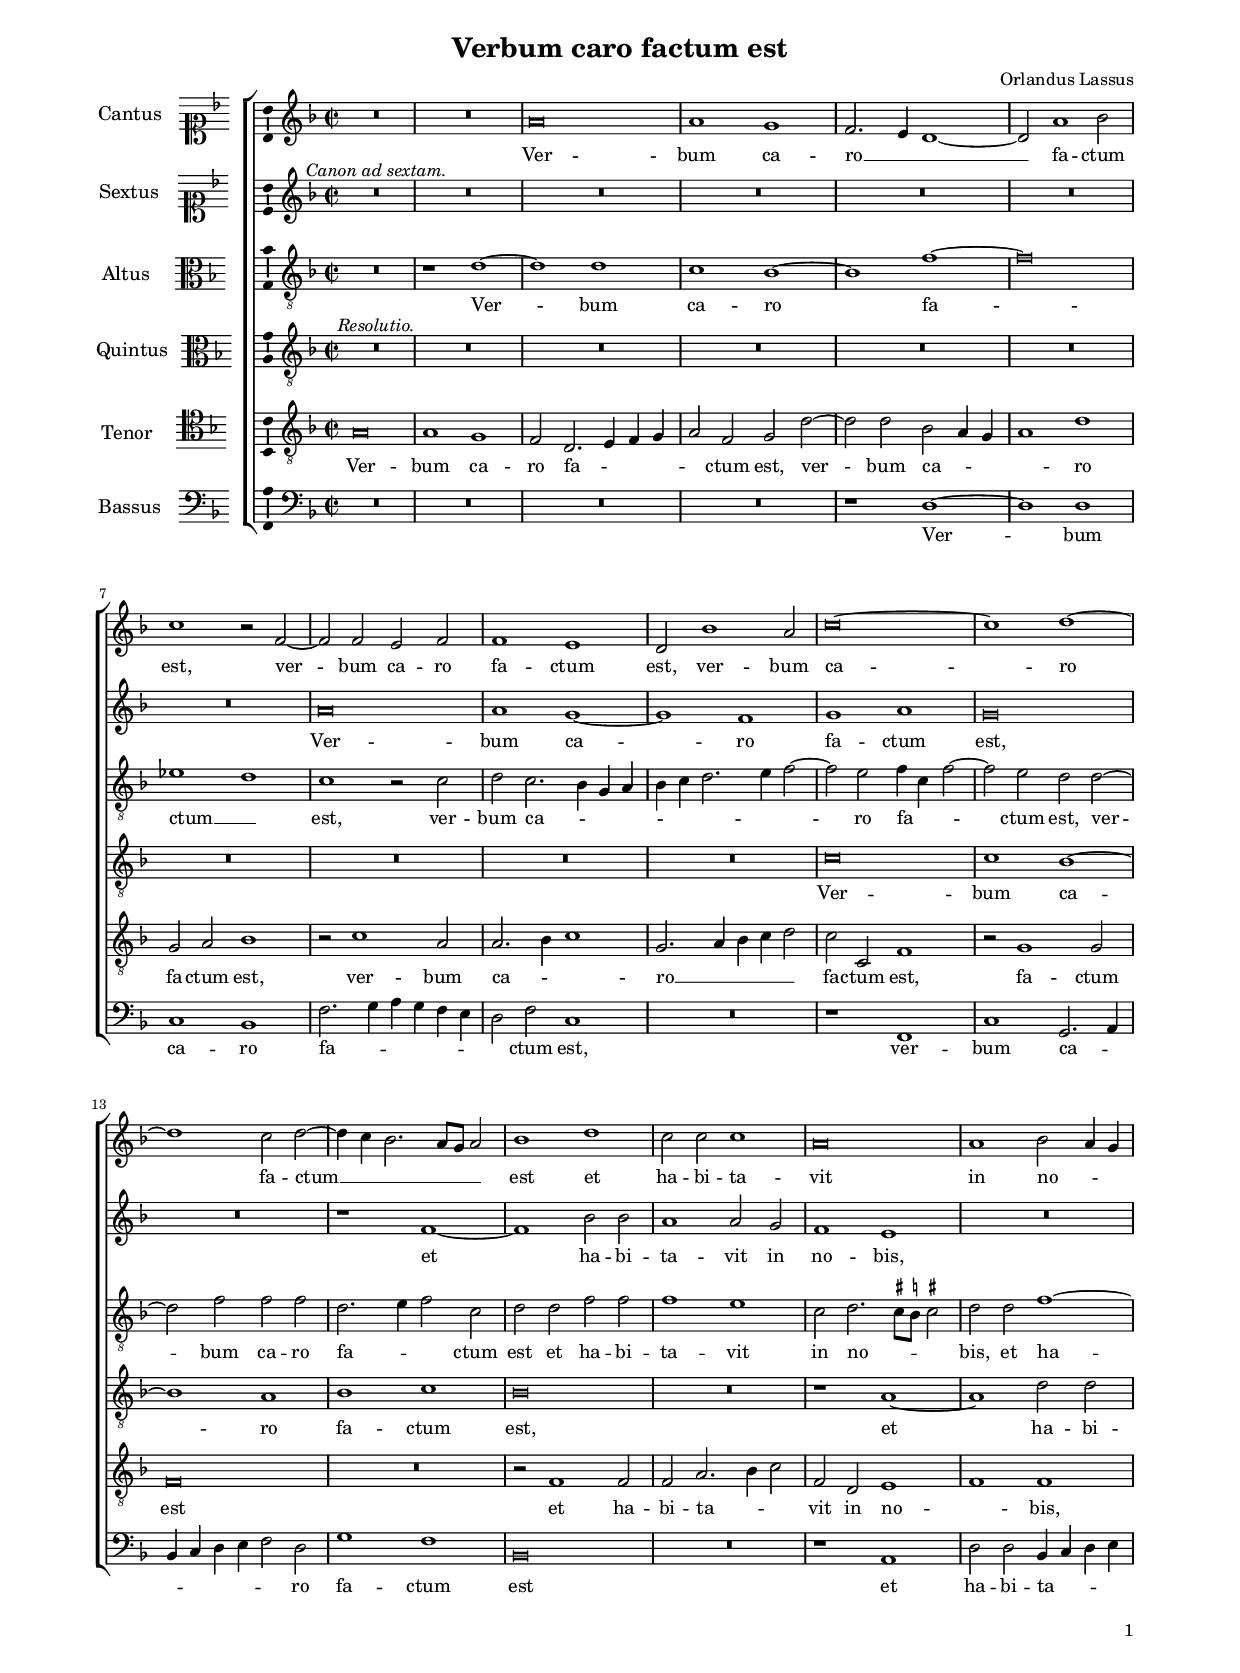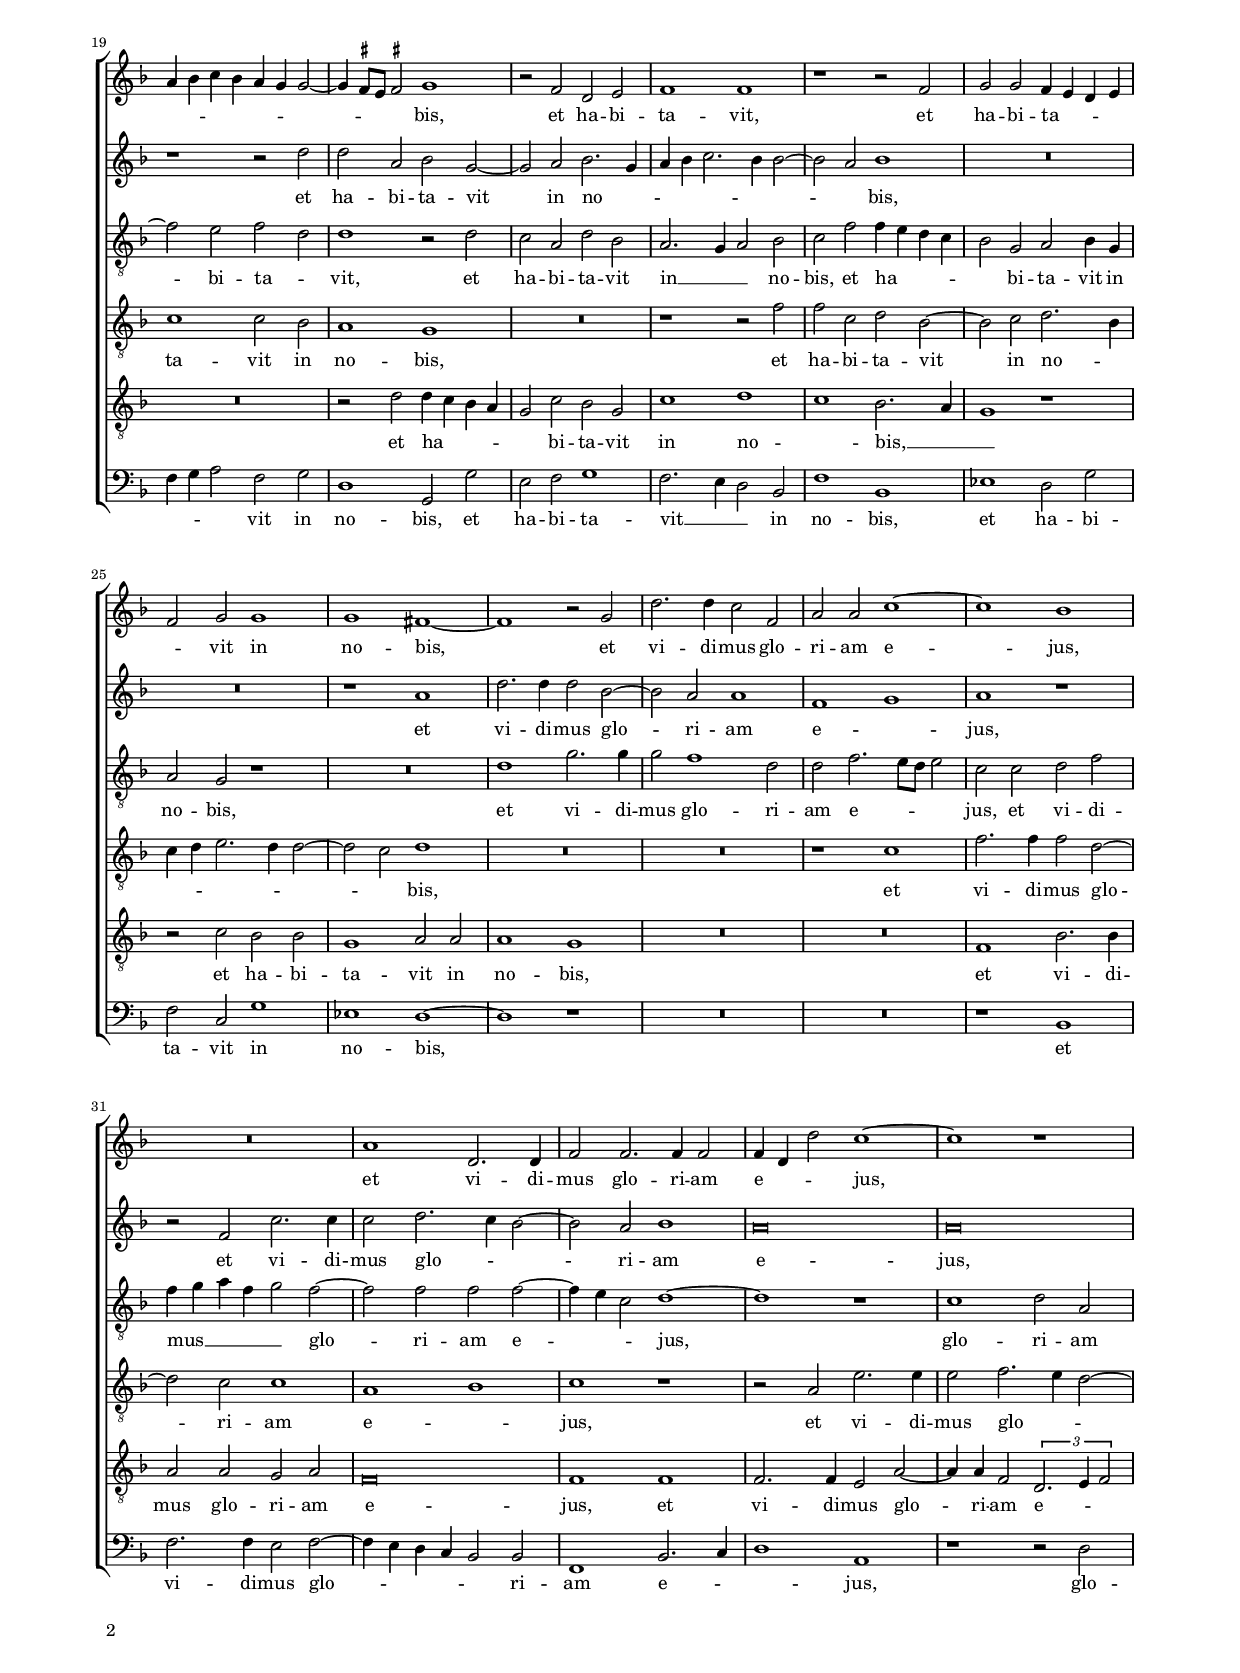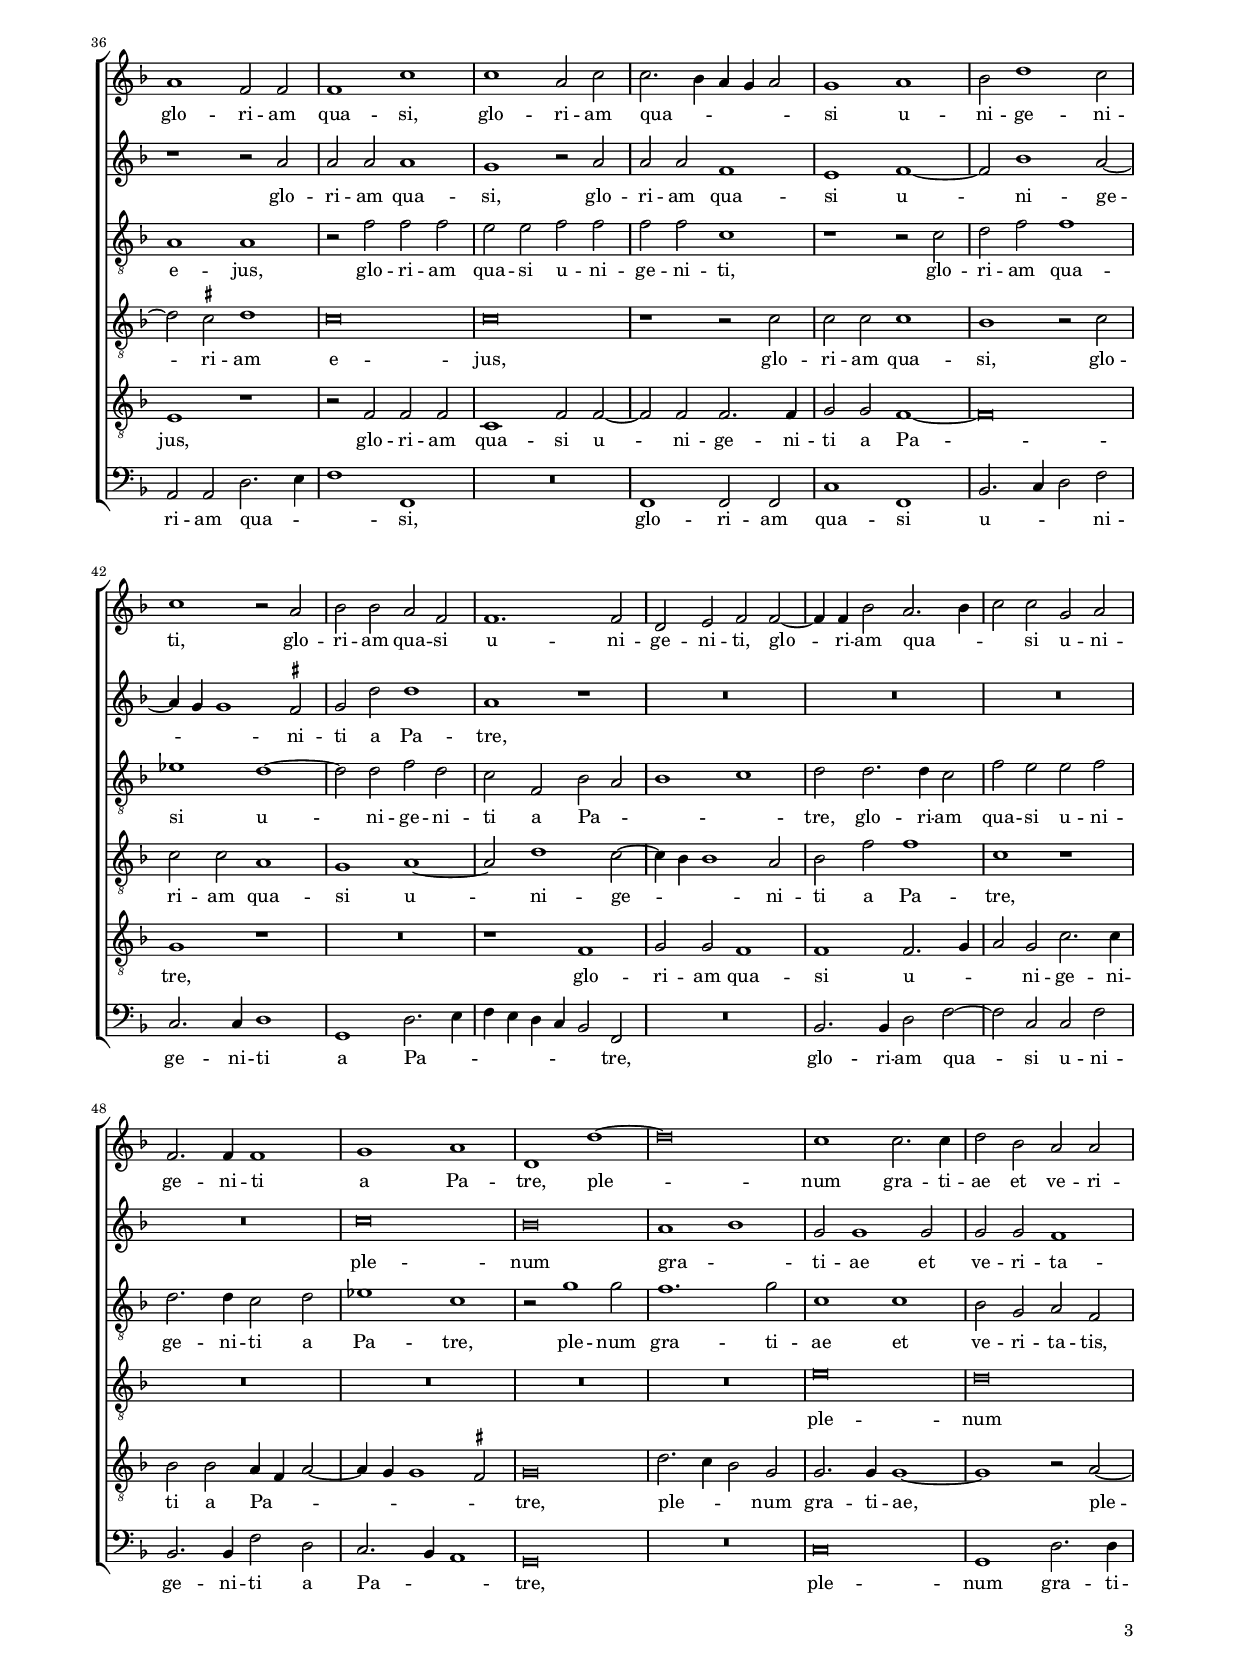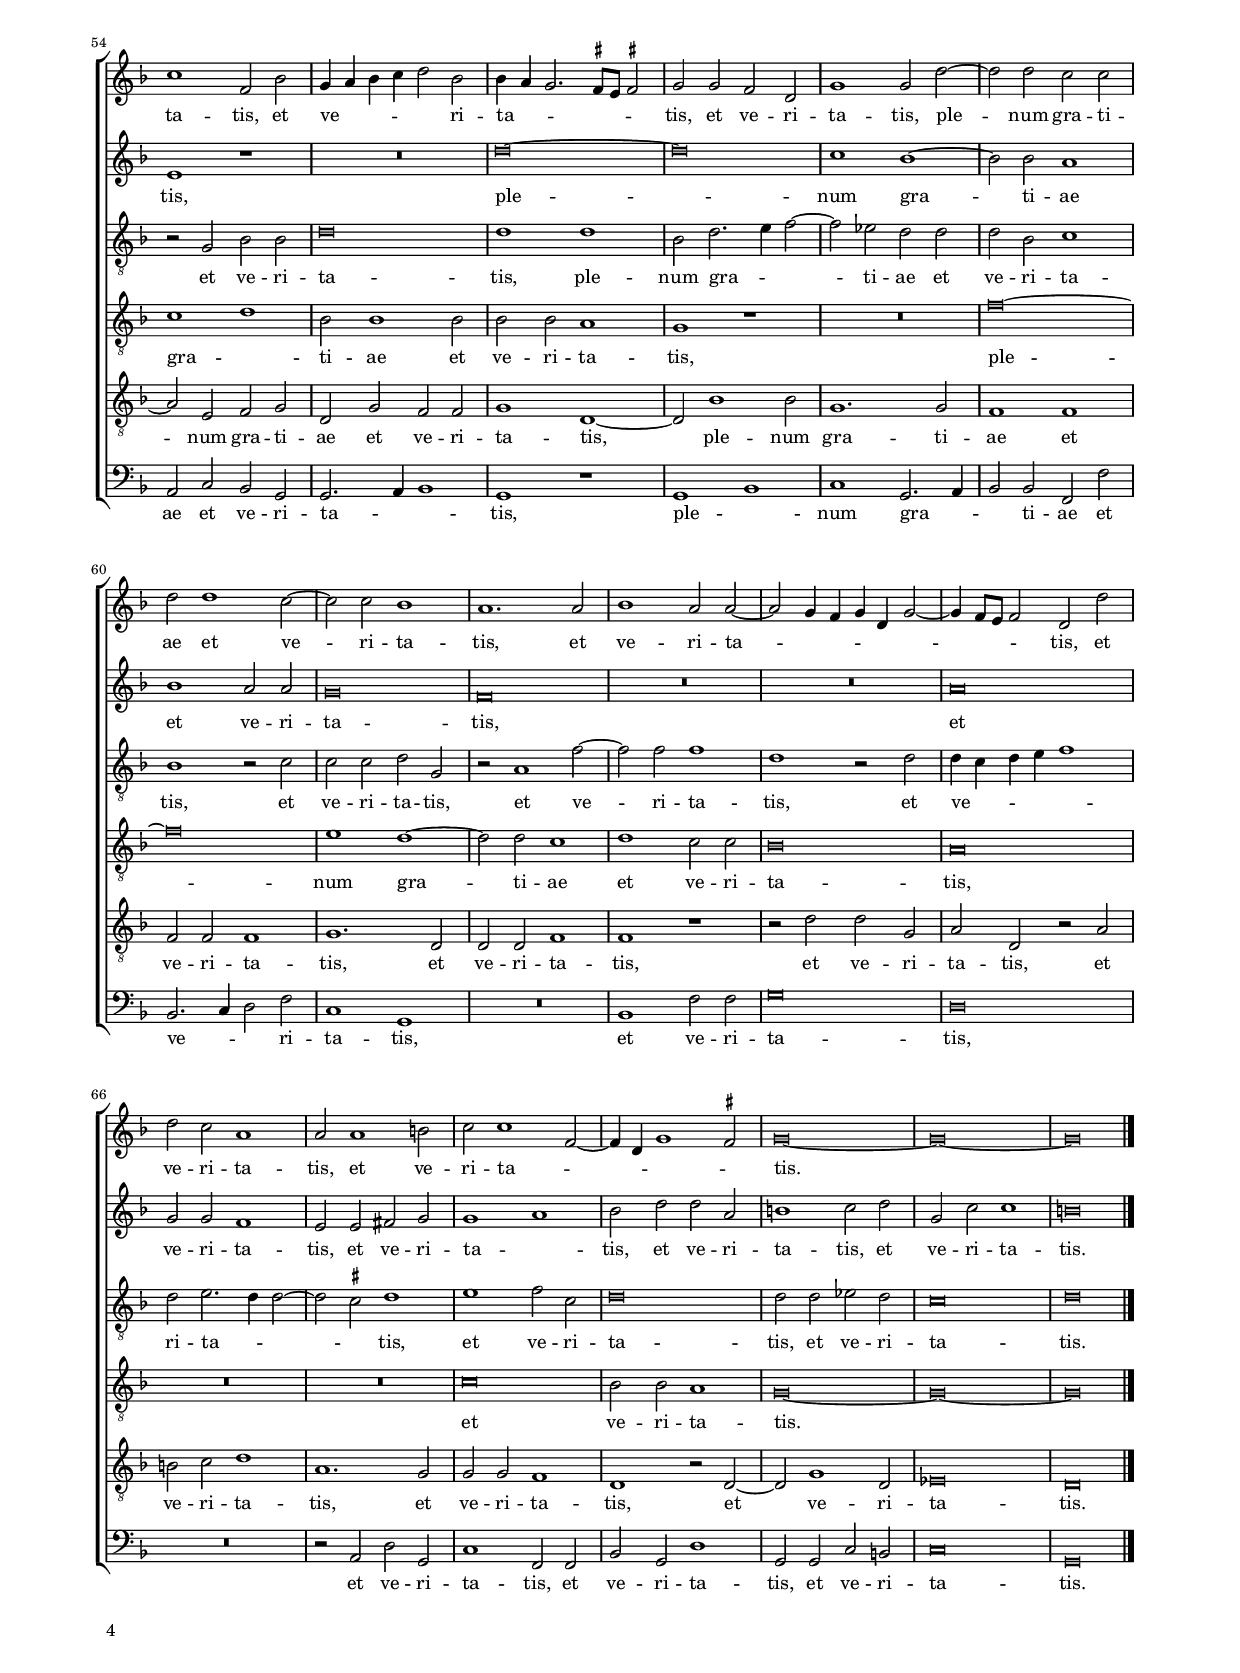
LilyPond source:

\header
{
  title="Verbum caro factum est"
  composer="Orlandus Lassus"
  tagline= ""
}

\version "2.22.0"
\include "deutsch.ly"
#(set-global-staff-size 15)
#(ly:set-option 'point-and-click #f)

	
global = {
	\key f \major
	\time 2/2 \set Score.measureLength = #(ly:make-moment 2/1)
    \set Score.tempoHideNote = ##t
    \tempo 2 = 90
	\skip 1*2*72 \bar "|."
	}

	ficta = { \once \set suggestAccidentals = ##t }
	
	forget = #(define-music-function (music) (ly:music?) #{
		\accidentalStyle forget
		$music
		\accidentalStyle default
		#})
        
        m = \melisma
        me = \melismaEnd


\paper
	{
	top-margin = 1.5 \cm
	bottom-margin = 1 \cm
	left-margin = 1.8 \cm
	right-margin = 1.8 \cm
	ragged-bottom = ##f
	ragged-last-bottom = ##t
	print-page-number = ##f
	system-system-spacing = #'((basic-distance . 17) (minimum-distance . 14) (padding . 6) (strechability . 250))
    oddFooterMarkup=\markup   \fill-line { "" \fromproperty #'page:page-number-string }
    evenFooterMarkup=\markup  \fill-line { \fromproperty #'page:page-number-string "" }
    last-bottom-spacing = #'((basic-distance . 12) (minimum-distance . 7) (padding . 4))
	systems-per-page = 3
%	min-systems-per-page = 3
	}


incipitcantus = \markup { \score {
	{
	\set Staff.instrumentName = \markup { \fontsize #1 "Cantus" }
	\key f \major
	\clef soprano
	s4 \bar ""
	}
	\layout  {
	raggedright = ##t
	indent = 1.6\cm
	line-width = 2\cm
	\context { \Staff \remove Time_signature_engraver }
	}} \hspace #1 }
	

incipitsextus = \markup { \score {
	{
	\set Staff.instrumentName = \markup { \fontsize #1 "Sextus" }
	\key f \major
	\clef soprano
	s4 \bar ""
	}
	\layout  {
	raggedright = ##t
	indent = 1.6\cm
	line-width = 2\cm
	\context { \Staff \remove Time_signature_engraver }
	}} \hspace #1 }
      
      
incipitaltus = \markup { \score {
	{
	\set Staff.instrumentName = \markup { \fontsize #1 "Altus" }
	\key f \major
	\clef alto
	s4 \bar ""
	}
	\layout  {
	raggedright = ##t
	indent = 1.6\cm
	line-width = 2\cm
	\context { \Staff \remove Time_signature_engraver }
	}} \hspace #1 }
 
      
incipitquintus = \markup { \score {
	{
	\set Staff.instrumentName = \markup { \fontsize #1 "Quintus" }
	\key f \major
	\clef alto
	s4 \bar ""
	}
	\layout  {
	raggedright = ##t
	indent = 1.6\cm
	line-width = 2\cm
	\context { \Staff \remove Time_signature_engraver }
	}} \hspace #1 }

      
incipittenor = \markup { \score {
	{
	\set Staff.instrumentName = \markup { \fontsize #1 "Tenor" }
	\key f \major
	\clef tenor
	s4 \bar ""
	}
	\layout  {
	raggedright = ##t
	indent = 1.6\cm
	line-width = 2\cm
	\context { \Staff \remove Time_signature_engraver }
	}} \hspace #1 }
      

      
incipitbassus = \markup { \score {
	{
	\set Staff.instrumentName = \markup { \fontsize #1 "Bassus" }
	\key f \major
	\clef bass
	s4 \bar ""
	}
	\layout  {
	raggedright = ##t
	indent = 1.6\cm
	line-width = 2\cm
	\context { \Staff \remove Time_signature_engraver }
	}} \hspace #1 }


cantus =  \relative c''
	{
	R\breve
	R\breve
	a\breve
	a1 g
%5
	f2. \m e4 d1~
	d2 \me a'1 b2 |
	c1 r2 f,~
	f2 f e f
	f1 e
%10
	d2 b'1 a2
	c\breve~ |
	c1 d~
	d1 c2 d~
	d4 \m c b2. a8 g a2 \me
%15
	b1 d
	c2 c c1 |
	a\breve
	a1 \slurDown b2 \m a4 g
	a4 b c b a g g2~
%20
	g4 \ficta fis8 e \ficta fis!2 \me g1
	r2 f d e |
	f1 f
	r1 r2 f
	g2 g f4 \m e d e
%25
	f2 \me g g1
	g1 fis~ |
	fis1 r2 g
	d'2. d4 c2 f,
	a2 a c1~
%30
	c1 b
	R\breve |
	a1 d,2. d4
	f2 f2. f4 f2
	f4 \m d d'2 \me c1~
%35
	c1 r
	a1 f2 f |
	f1 c'
	c1 a2 c
	c2. \m b4 a g a2 \me
%40
	g1 a
	b2 d1 c2 |
	c1 r2 a
	b2 b a f
	f1. f2
%45
	d2 e f f~
	f4 f b2 a2. \m b4 |
	c2 \me c g a
	f2. f4 f1
	g1 a
%50
	d,1 d'~
	d\breve |
	c1 c2. c4
	d2 b a a
	c1 f,2 b
%55
	g4 \m a b c d2 \me b
	\slurDown b4 \m a g2. \ficta fis8 e \ficta fis!2 \me |
	g2 g f d
	g1 g2 d'~
	d2 d c c
%60
	d2 d1 c2~
	c2 c b1 |
	a1. a2
	b1 a2 a~
	a2 \m g4 f g d g2~
%65
	g4 f8 e f2 \me d d'
	d2 c a1 |
	a2 a1 h2
	c2 \slurDown c1 \m f,2~
	f4 d g1 \ficta fis2 \me
%70
	g\breve~ |
	g\breve~
	g\breve
	}
	

sextus = \relative c''
	{
	R\breve^\markup { \italic "Canon ad sextam." }
	R\breve
	R\breve
	R\breve
%5
	R\breve
	R\breve
	R\breve
	a\breve
	a1 g~
%10
	g1 f |
	g1 a
	g\breve
	R\breve
	r1 f~
%15
	f1 b2 b |
	a1 a2 g
	f1 e
	R\breve
	r1 r2 d'
%20
	d2 a b g~ |
	g2 a b2. \m g4
	a4 b c2. b4 b2~
	b2 a \me b1
	R\breve
%25
	R\breve |
	r1 a
	d2. d4 d2 b~
	b2 a a1
	f1 \m g \me
%30
	a1 r |
	r2 f c'2. c4
	c2 d2. \m c4 b2~
	b2 \me a b1
	a\breve
%35
	a\breve |
	r1 r2 a
	a2 a a1
	g1 r2 a
	a2 a f1
%40
	e1 f~ |
	f2 b1 a2~
	a4 \m g g1 \me \ficta fis2
	g2 d'2 d1
	a1 r
%45
	R\breve |
	R\breve
	R\breve
	R\breve
	c\breve
%50
	b\breve |
	a1 \m b \me
	g2 g1 g2
	g2 g f1
	e1 r
%55
	R\breve |
	d'\breve~
	d\breve
	c1 b~
	b2 b a1
%60
	b1 a2 a |
	g\breve
	f\breve
	R\breve
	R\breve
%65
	a\breve
	g2 g f1
	e2 e fis g
	g1 \m a \me
	b2 d d a
%70
	h1 c2 d |
	g,2 c c1
	h\breve
	}

altus =  \relative c'
        {
	R\breve
	r1 d~
	d1 d
	c1 b~
%5
	b1 f'~ |
	f\breve
	es1 \m d \me
	c1 r2 c
	d2 c2. \m b4 g a
%10
	b4 c d2. e4 f2~ |
	f2 \me e f4 \m c f2~
	f2 \me e d d~
	d2 f f f
	d2. \m e4 f2 \me c
%15
	d2 d f f |
	f1 e
	c2 \slurDown d2. \m \ficta cis8 \ficta h \ficta cis!2 \me
	d2 d f1~
	f2 e f \m d \me
%20
	d1 r2 d |
	c2 a d b
	a2. \m g4 a2 \me b
	c2 f f4 \m e d c
	b2 \me g a b4 g
%25
	a2 g r1 |
	R\breve
	d'1 g2. g4
	g2 f1 d2
	d2 f2. \m e8 d e2 \me
%30
	c2 c d f |
	f4 \m g a f g2 \me f~
	f2 f f f~
	f4 \m e c2 \me d1~
	d1 r
%35
	c1 d2 a |
	a1 a
	r2 f' f f
	e2 e f f
	f2 f c1
%40
	r1 r2 c |
	d2 f f1
	es1 d~
	d2 d f d
	c2 f, b \m a
%45
	b1 c \me |
	d2 d2. d4 c2
	f2 e e f
	d2. d4 c2 d
	es1 c
%50
	r2 g'1 g2 |
	f1. g2
	c,1 c
	b2 g a f
	r2 g b b
%55
	d\breve |
	d1 d
	b2 d2. \m e4 f2~
	f2 \me es d d
	d2 b c1
%60
	b1 r2 c |
	c2 c d g,
	r2 a1 f'2~
	f2 f f1
	d1 r2 d
%65
	d4 \m c d e f1 \me |
	d2 \slurDown e2. \m d4 d2~
	d2 \ficta cis \me d1
	e1 f2 c
	d\breve
%70
	d2 d es d |
	c\breve
	d\breve
	}
	
	
quintus  =  \relative c'
	{
	 R\breve^\markup { \italic "Resolutio." }
	R\breve
	R\breve
	R\breve
%5
	R\breve
	R\breve
	R\breve
	R\breve
	R\breve
%10
	R\breve
	c\breve
	c1 b~
	b1 a
	b1 c
%15
	b\breve |
	R\breve
	r1 a~
	a1 d2 d
	c1 c2 b
%20
	a1 g
	R\breve |
	r1 r2 f'
	f2 c d b~
	b2 c d2. \m b4
%25
	c4 d e2. d4 d2~
	d2 c \me d1 |
	R\breve
	R\breve
	r1 c
%30
	f2. f4 f2 d~
	d2 c c1 |
	a1 \m b \me
	c1 r
	r2 a e'2. e4
%35
	e2 f2. \m e4 d2~
	d2 \me \ficta cis d1 |
	c\breve
	c\breve
	r1 r2 c
%40
	c2 c c1
	b1 r2 c |
	c2 c a1
	g1 a~
	a2 d1 c2~
%45
	c4 \m b b1 \me a2
	b2 f' f1 |
	c1 r
	R\breve
	R\breve
%50
	R\breve
	R\breve |
	e\breve
	d\breve
	c1 \m d \me
%55
	b2 b1 b2
	b2 b a1 |
	g1 r
	R\breve
	f'\breve~
%60
	f\breve
	e1 d~ |
	d2 d c1
	d1 c2 c
	b\breve
%65
	a\breve
	R\breve |
	R\breve
	c\breve
	b2 b a1
%70
	g\breve~
	g\breve~ |
	g\breve
	}


tenor =  \relative c'
	{
	a\breve
	a1 g
	f2 d2. \m e4 f g
	a2 \me f g d'~
%5
	d2 d b \m a4 g |
	a1 \me d
	g,2 a b1
	r2 c1 a2
	a2. \m b4 c1 \me
%10
	g2. \m a4 b c d2 \me |
	c2 c, f1
	r2 g1 g2
	f\breve
	R\breve
%15
	r2 f1 f2 |
	f2 a2. \m b4 c2 \me
	f,2 d e1 \m
	f1 \me f
	R\breve
%20
	r2 d' d4 \m c b a
	g2 \me c b g
	c1 d \m
	c1 \me b2. \m a4
	g1 \me r
%25
	r2 c b b |
	g1 a2 a
	a1 g
	R\breve
	R\breve
%30
	f1 b2. b4
	a2 a g a
	f\breve
	f1 f
	f2. f4 e2 a~
%35
	a4 a f2 \tuplet 3/2 { d2. \m e4 f2 \me } |
	e1 r
	r2 f f f
	c1 f2 f~
	f2 f f2. f4
%40
	g2 g f1~ |
	f\breve
	g1 r
	R\breve
	r1 f
%45
	g2 g f1 |
	f1 f2. \m g4
	a2 \me g c2. c4
	b2 b \slurDown a4 \m f a2~
	a4 g g1 \ficta fis2 \me
%50
	g\breve |
	d'2. \m c4 b2 \me g
	g2. g4 g1~
	g1 r2 a~
	a2 e f g
%55
	d2 g f f |
	g1 d~
	d2 b'1 b2
	g1. g2
	f1 f
%60
	f2 f f1 |
	g1. d2
	d2 d f1
	f1 r
	r2 d' d g,
%65
	a2 d, r a' |
	h2 c d1
	a1. g2
	g2 g f1
	d1 r2 d~
%70
	d2 g1 d2 |
	es\breve
	d\breve
	}


bassus  =  \relative c
	{
	R\breve
	R\breve
	R\breve
	R\breve
%5
	r1 d~
	d1 d
	c1 b
	f'2. \m g4 a g f e
	d2 \me f c1
%10
	R\breve |
	r1 f,
	c'1 g2. \m a4
	b4 c d e f2 \me d
	g1 f
%15
	b,\breve |
	R\breve
	r1 a
	d2 d b4 \m c d e
	f4 g a2 \me f g
%20
	d1 g,2 g' |
	e2 f g1
	f2. \m e4 d2 \me b
	f'1 b,
	es1 d2 g
%25
	f2 c g'1 |
	es1 d~
	d1 r
	R\breve
	R\breve
%30
	r1 b |
	f'2. f4 e2 f~
	f4 \m e d c b2 \me b
	f1 b2. \m c4
	d1 \me a
%35
	r1 r2 d |
	a2 a d2. \m e4
	f1 \me f,
	R\breve
	f1 f2 f
%40
	c'1 f, |
	b2. \m c4 d2 \me f
	c2. c4 d1
	g,1 d'2. \m e4
	f4 e d c b2 \me f
%45
	R\breve |
	b2. b4 d2 f~
	f2 c c f
	b,2. b4 f'2 d
	c2. \m b4 a1 \me
%50
	g\breve |
	R\breve
	c\breve
	g1 d'2. d4
	a2 c b g
%55
	g2. \m a4 b1 \me |
	g1 r
	g1 \m b \me
	c1 g2. \m a4
	b2 \me b f f'
%60
	b,2. \m c4 d2 \me f |
	c1 g
	R\breve
	b1 f'2 f
	g\breve
%65
	d\breve |
	R\breve
	r2 a d g,
	c1 f,2 f
	b2 g d'1
%70
	g,2 g c h
	c\breve
	g\breve
	}
	
lyricscantus = \lyricmode {
	Ver -- bum ca -- ro __ fa -- ctum est,
	ver -- bum ca -- ro fa -- ctum est,
	ver -- bum ca -- ro fa -- ctum __ est
	et ha -- bi -- ta -- vit in no -- bis,
	et ha -- bi -- ta -- vit,
	et ha -- bi -- ta -- vit in no -- bis,
	et vi -- di -- mus glo -- ri -- am e -- jus,
	et vi -- di -- mus glo -- ri -- am e -- jus,
	glo -- ri -- am qua -- si,
	glo -- ri -- am qua -- si u -- ni -- ge -- ni -- ti,
	glo -- ri -- am qua -- si u -- ni -- ge -- ni -- ti,
	glo -- ri -- am qua -- si u -- ni -- ge -- ni -- ti a Pa -- tre,
	ple -- num gra -- ti -- ae et ve -- ri -- ta -- tis,
	et ve -- ri -- ta -- tis,
	et ve -- ri -- ta -- tis,
	ple -- num gra -- ti -- ae et ve -- ri -- ta -- tis,
	et ve -- ri -- ta -- tis,
	et ve -- ri -- ta -- tis,
	et ve -- ri -- ta -- tis.
	}

	
lyricssextus = \lyricmode {
	Ver -- bum ca -- ro fa -- ctum est,
	et ha -- bi -- ta -- vit in no -- bis,
	et ha -- bi -- ta -- vit in no -- bis,
	et vi -- di -- mus glo -- ri -- am e -- jus,
	et vi -- di -- mus glo -- ri -- am e -- jus,
	glo -- ri -- am qua -- si,
	glo -- ri -- am qua -- si u -- ni -- ge -- ni -- ti a Pa -- tre,
	ple -- num gra -- ti -- ae et ve -- ri -- ta -- tis,
	ple -- num gra -- ti -- ae et ve -- ri -- ta -- tis,
	et ve -- ri -- ta -- tis,
	et ve -- ri -- ta -- tis,
	et ve -- ri -- ta -- tis,
	et ve -- ri -- ta -- tis.
	}
	
	
lyricsaltus = \lyricmode {
	Ver -- bum ca -- ro fa -- ctum __ est,
	ver -- bum ca -- ro fa -- ctum est,
	ver -- bum ca -- ro fa -- ctum est
	et ha -- bi -- ta -- vit in no -- bis,
	et ha -- bi -- ta -- vit,
	et ha -- bi -- ta -- vit in __ no -- bis,
	et ha -- bi -- ta -- vit in no -- bis,
	et vi -- di -- mus glo -- ri -- am e -- jus,
	et vi -- di -- mus __ glo -- ri -- am e -- jus,
	glo -- ri -- am e -- jus,
	glo -- ri -- am qua -- si u -- ni -- ge -- ni -- ti,
	glo -- ri -- am qua -- si u -- ni -- ge -- ni -- ti a Pa -- tre,
	glo -- ri -- am qua -- si u -- ni -- ge -- ni -- ti a Pa -- tre,
	ple -- num gra -- ti -- ae et ve -- ri -- ta -- tis,
	et ve -- ri -- ta -- tis,
	ple -- num gra -- ti -- ae et ve -- ri -- ta -- tis,
	et ve -- ri -- ta -- tis,
	et ve -- ri -- ta -- tis,
	et ve -- ri -- ta -- tis,
	et ve -- ri -- ta -- tis,
	et ve -- ri -- ta -- tis.
	}

	
lyricsquintus = \lyricmode {
	Ver -- bum ca -- ro fa -- ctum est,
	et ha -- bi -- ta -- vit in no -- bis,
	et ha -- bi -- ta -- vit in no -- bis,
	et vi -- di -- mus glo -- ri -- am e -- jus,
	et vi -- di -- mus glo -- ri -- am e -- jus,
	glo -- ri -- am qua -- si,
	glo -- ri -- am qua -- si u -- ni -- ge -- ni -- ti a Pa -- tre,
	ple -- num gra -- ti -- ae et ve -- ri -- ta -- tis,
	ple -- num gra -- ti -- ae et ve -- ri -- ta -- tis,
	et ve -- ri -- ta -- tis.
	}	

lyricstenor = \lyricmode {
	Ver -- bum ca -- ro fa -- ctum est,
	ver -- bum ca -- ro fa -- ctum est,
	ver -- bum ca -- ro __ fa -- ctum est,
	fa -- ctum est
	et ha -- bi -- ta -- vit in no -- bis,
	et ha -- bi -- ta -- vit in no -- bis, __
	et ha -- bi -- ta -- vit in no -- bis,
	et vi -- di -- mus glo -- ri -- am e -- jus,
	et vi -- di -- mus glo -- ri -- am e -- jus,
	glo -- ri -- am qua -- si u -- ni -- ge -- ni -- ti a Pa -- tre,
	glo -- ri -- am qua -- si u -- ni -- ge -- ni -- ti a Pa -- tre,
	ple -- num gra -- ti -- ae,
	ple -- num gra -- ti -- ae et ve -- ri -- ta -- tis,
	ple -- num gra -- ti -- ae et ve -- ri -- ta -- tis,
	et ve -- ri -- ta -- tis,
	et ve -- ri -- ta -- tis,
	et ve -- ri -- ta -- tis,
	et ve -- ri -- ta -- tis,
	et ve -- ri -- ta -- tis.
	}
	
	
lyricsbassus = \lyricmode {
	Ver -- bum ca -- ro fa -- ctum est,
	ver -- bum ca -- ro fa -- ctum est
	et ha -- bi -- ta -- vit in no -- bis,
	et ha -- bi -- ta -- vit __ in no -- bis,
	et ha -- bi -- ta -- vit in no -- bis,
	et vi -- di -- mus glo -- ri -- am e -- jus,
	glo -- ri -- am qua -- si,
	glo -- ri -- am qua -- si u -- ni -- ge -- ni -- ti a Pa -- tre,
	glo -- ri -- am qua -- si u -- ni -- ge -- ni -- ti a Pa -- tre,
	ple -- num gra -- ti -- ae et ve -- ri -- ta -- tis,
	ple -- num gra -- ti -- ae et ve -- ri -- ta -- tis,
	et ve -- ri -- ta -- tis,
	et ve -- ri -- ta -- tis,
	et ve -- ri -- ta -- tis,
	et ve -- ri -- ta -- tis.
	}
	

\score
{  
	\new ChoirStaff \with { \override StaffGrouper.staff-staff-spacing.basic-distance = #12 }
	<<
	
	\new Staff << \global
	\new Voice="v1" {
		\set Staff.instrumentName=\incipitcantus
		\set Staff.midiInstrument = "reed organ"
		\clef "treble"
		\cantus }
	\new Lyrics \lyricsto "v1" {\lyricscantus }
	>>
	
	
	\new Staff << \global
	\new Voice="v6" {
		\set Staff.instrumentName=\incipitsextus
		\set Staff.midiInstrument = "reed organ"
		\clef "treble" 
		\sextus}
	\new Lyrics \lyricsto "v6" {\lyricssextus }
	>>

	
	\new Staff << \global
	\new Voice="v2" {
		\set Staff.instrumentName=\incipitaltus
		\set Staff.midiInstrument = "reed organ"
		\clef "G_8" 
		\altus}
	\new Lyrics \lyricsto "v2" {\lyricsaltus }
	>>
	
	
	\new Staff << \global
	\new Voice="v5" {
		\set Staff.instrumentName=\incipitquintus
		\set Staff.midiInstrument = "reed organ"
		\clef "G_8"
		\quintus}
	\new Lyrics \lyricsto "v5" {\lyricsquintus }
	>>
	
	
	\new Staff << \global
	\new Voice="v3" {
		\set Staff.instrumentName=\incipittenor
		\set Staff.midiInstrument = "reed organ"
		\clef "G_8"
		\tenor }
	\new Lyrics \lyricsto "v3" {\lyricstenor }
	>>
	
	
	\new Staff << \global
	\new Voice="v4" {
		\set Staff.instrumentName=\incipitbassus
		\set Staff.midiInstrument = "reed organ"
		\clef "bass" 
		\bassus }
	\new Lyrics \lyricsto "v4" {\lyricsbassus}
	>>
	
	>>
		
	\layout
	{
	indent = 2.5 \cm
%	\context { \Lyrics \override VerticalAxisGroup.nonstaff-relatedstaff-spacing.padding = #2 }
%	\context { \Lyrics \override LyricText.font-size = #1 }
	\context { \Staff \override TimeSignature.break-visibility = #end-of-line-invisible }
    \context { \Staff \consists "Ambitus_engraver" }
	\context { \Score \override BarNumber.padding = #2 }
	\context { \Voice \override NoteHead.style = #'baroque }
	}
	
\midi
	{
	}
	
}


% EOF
